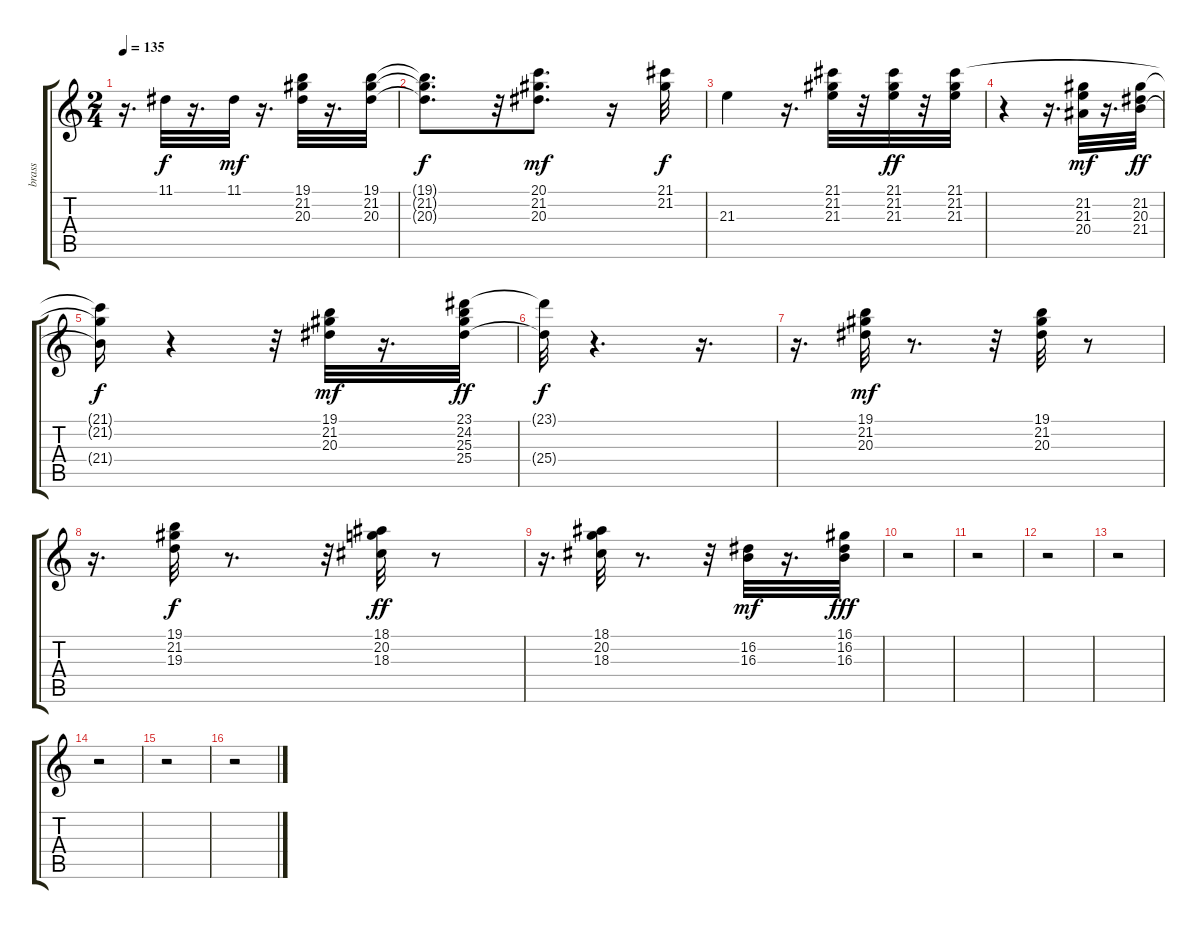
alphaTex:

\track ("brass" "brass") {instrument brasssection}
\staff {score tabs}
\tuning (E4 B3 G3 D3 A2 E2) {hide}
\ts (2 4)
\tempo 135
\clef g2
\ks c
r.16{d dy f} 11.1.32 r.16{d} 11.1.32{dy mf} r.16{d} (19.1 21.2 20.3).32 r.16{d} (19.1 21.2 20.3).32 |
(19.1{t} 21.2{t} 20.3{t}).8{d dy f} r.32 (20.1 21.2 20.3).8{d dy mf} r.16 (21.1 21.2).32{dy f} |
21.3.4 r.16{d} (21.1 21.2 21.3).32 r.32 (21.1 21.2 21.3).32{dy ff} r.32 (21.1 21.2 21.3).32 |
r.4 r.16{d} (21.2 21.3 20.4).32{dy mf} r.16{d} (21.2 20.3 21.4).32{dy ff} |
(21.1{t} 21.2{t} 21.4{t}).16{dy f} r.4 r.32 (19.1 21.2 20.3).32{dy mf} r.16{d} (23.1 24.2 25.3 25.4).32{dy ff} |
(23.1{t} 25.4{t}).32{dy f} r.4{d} r.16{d} |
r.16{d} (19.1 21.2 20.3).32{dy mf} r.8{d} r.32 (19.1 21.2 20.3).32 r.8 |
r.16{d} (19.1 21.2 19.3).32{dy f} r.8{d} r.32 (18.1 20.2 18.3).32{dy ff} r.8 |
r.16{d} (18.1 20.2 18.3).32 r.8{d} r.32 (16.2 16.3).32{dy mf} r.16{d} (16.1 16.2 16.3).32{dy fff} |
r.2 |
r.2 |
r.2 |
r.2 |
r.2 |
r.2 |
r.2
